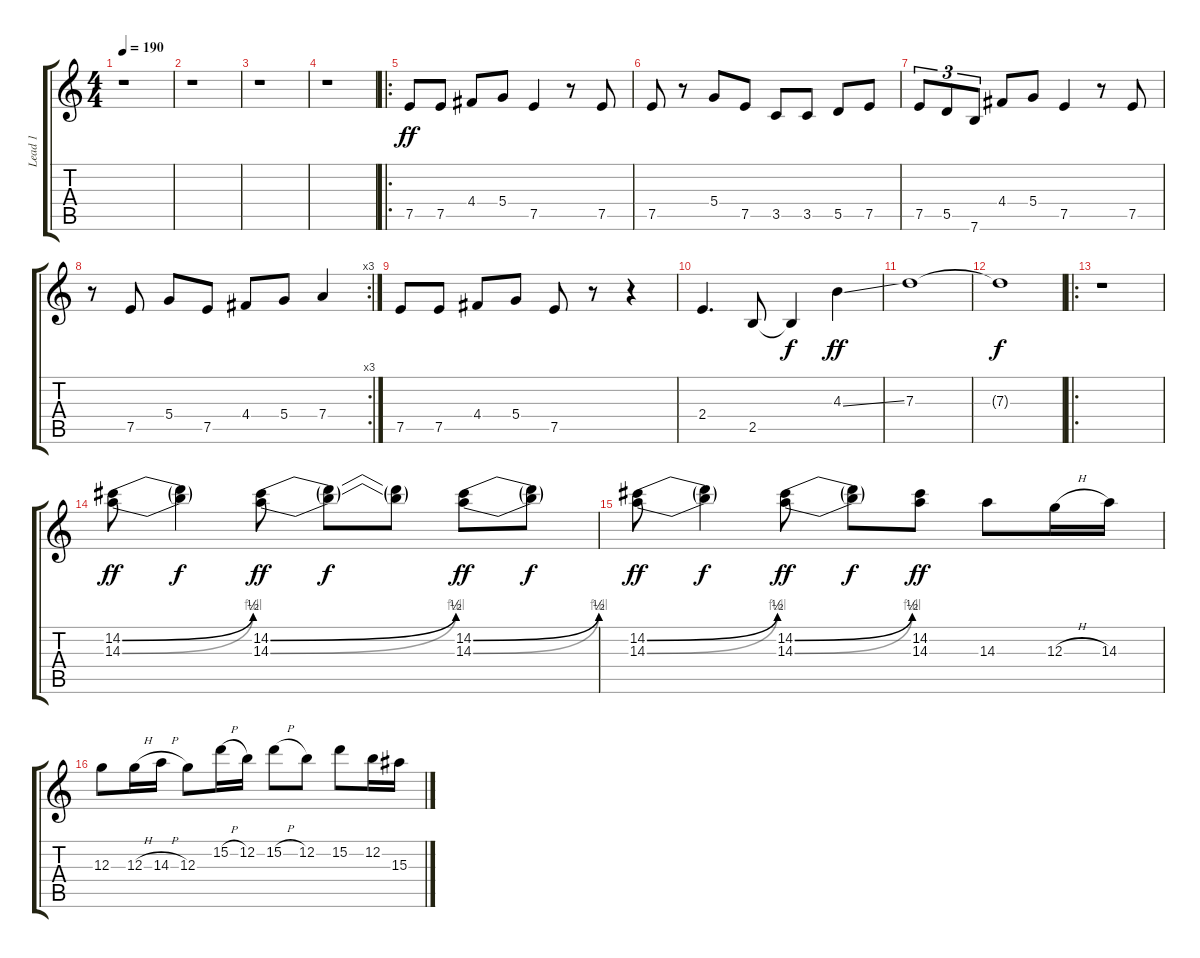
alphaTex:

\track ("Lead 1" "Lead 1") {instrument distortionguitar}
\staff {score tabs}
\tuning (E4 B3 G3 D3 A2 E2) {hide}
\ts (4 4)
\tempo 190
\clef g2
\ks c
r.1{dy fff} |
r.1 |
r.1 |
r.1 |
\ro
7.5.8{dy ff} 7.5.8 4.4.8 5.4.8 7.5.4 r.8 7.5.8 |
7.5.8 r.8 5.4.8 7.5.8 3.5.8 3.5.8 5.5.8 7.5.8 |
7.5.8{tu (3 2)} 5.5.8{tu (3 2)} 7.6.8{tu (3 2)} 4.4.8 5.4.8 7.5.4 r.8 7.5.8 |
\rc 3
r.8 7.5.8 5.4.8 7.5.8 4.4.8 5.4.8 7.4.4 |
7.5.8 7.5.8 4.4.8 5.4.8 7.5.8 r.8 r.4 |
2.4.4{d} 2.5.8 2.5{t}.4{dy f} 4.3{ss}.4{dy ff} |
7.3.1 |
7.3{t}.1{dy f} |
\ro
r.1 |
(14.2{be (bend 0 0 60 2)} 14.3{be (bend 0 0 60 4)}).8{dy ff} (14.2{t} 14.3{t}).4{dy f} (14.2{be (bend 0 0 60 2)} 14.3{be (bend 0 0 60 4)}).8{dy ff} (14.2{t} 14.3{t}).8{dy f} (14.2{t} 14.3{t}).8 (14.2{be (bend 0 0 60 2)} 14.3{be (bend 0 0 60 4)}).8{dy ff} (14.2{t} 14.3{t}).8{dy f} |
(14.2{be (bend 0 0 60 2)} 14.3{be (bend 0 0 60 4)}).8{dy ff} (14.2{t} 14.3{t}).4{dy f} (14.2{be (bend 0 0 60 2)} 14.3{be (bend 0 0 60 4)}).8{dy ff} (14.2{t} 14.3{t}).8{dy f} (14.2 14.3).8{dy ff} 14.3.8 12.3{h}.16 14.3.16 |
12.3.8 12.3{h}.16 14.3{h}.16 12.3.8 15.2{h}.16 12.2.16 15.2{h}.8 12.2.8 15.2.8 12.2.16 15.3.16
